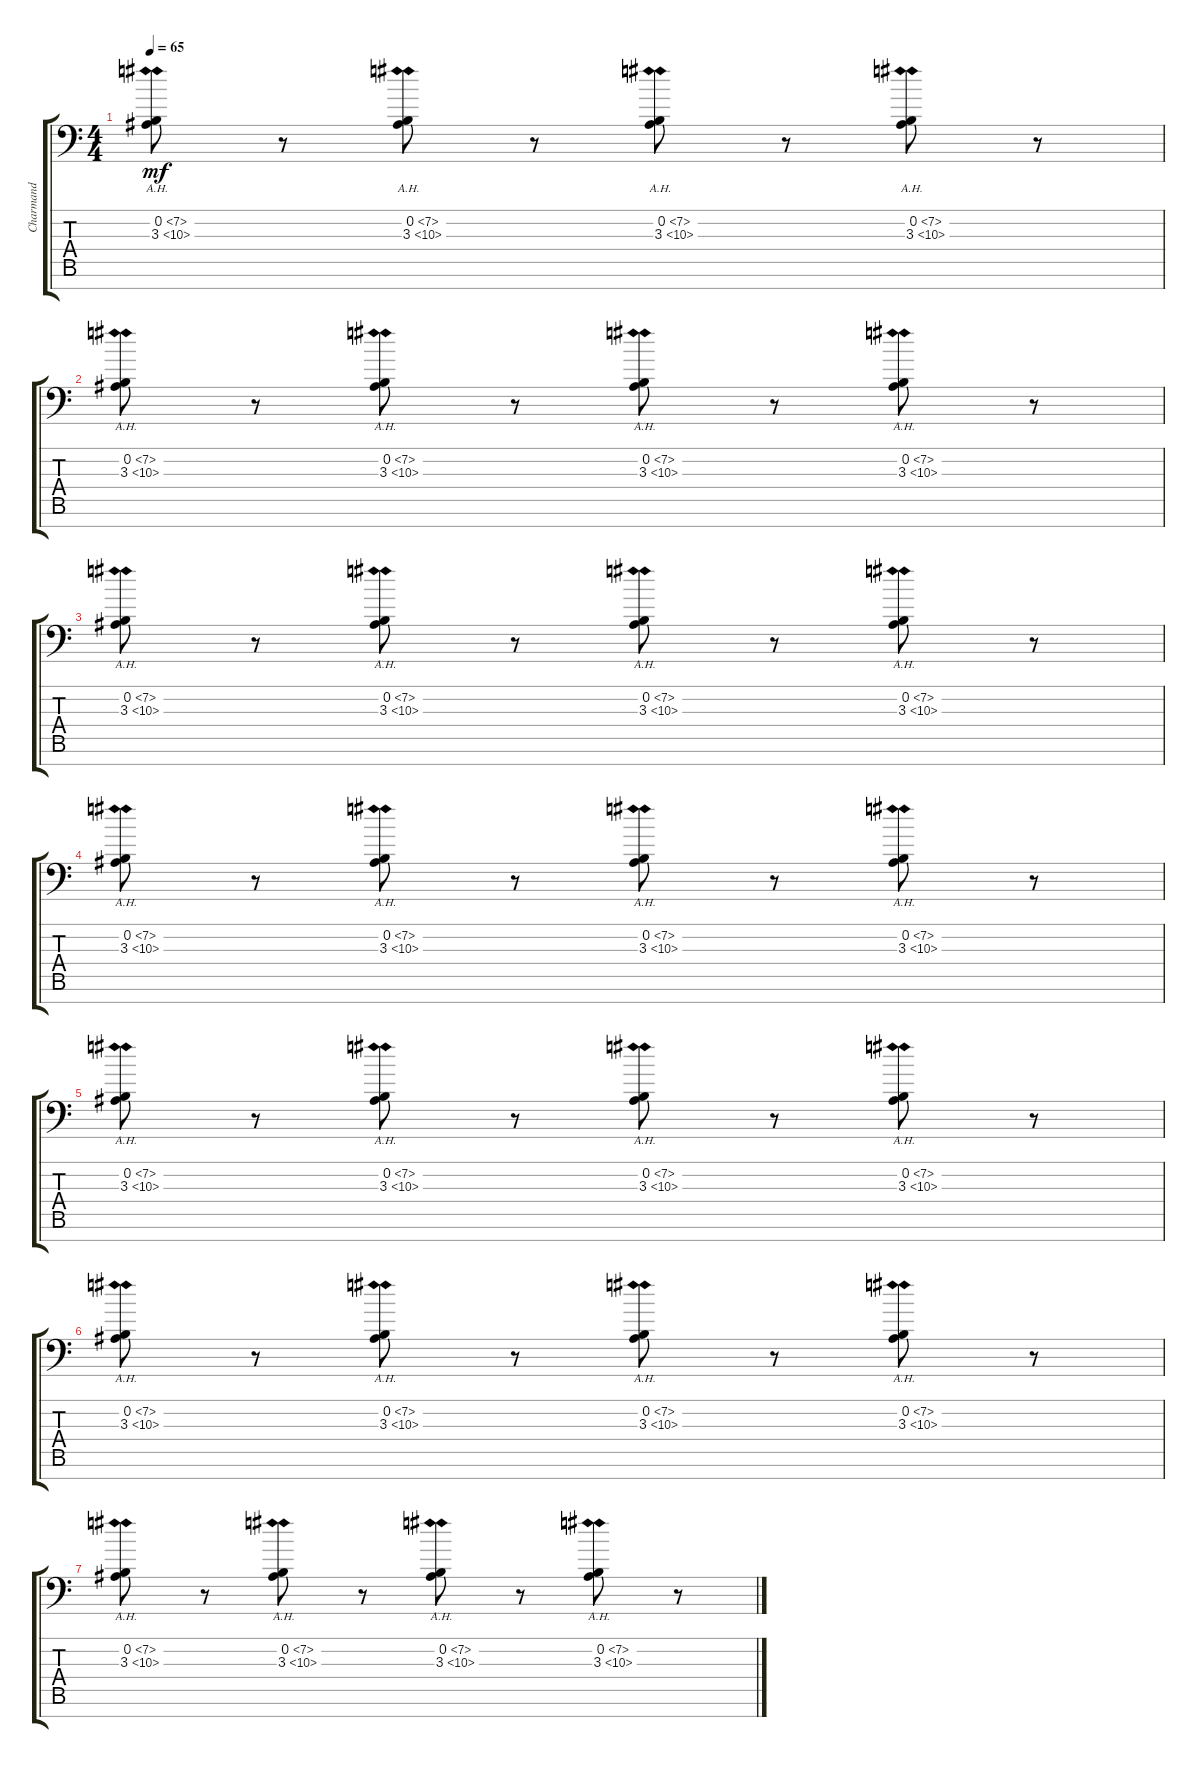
\track ("Charmand" "Charmand") {instrument stringensemble1}
\staff {score tabs}
\tuning (E4 B3 G3 D3 A2 E2 C-1) {hide}
\ts (4 4)
\tempo 65
\clef f4
\ks c
(0.2{ah 7} 3.3{ah 7}).8{dy mf} r.8 (0.2{ah 7} 3.3{ah 7}).8 r.8 (0.2{ah 7} 3.3{ah 7}).8 r.8 (0.2{ah 7} 3.3{ah 7}).8 r.8 |
(0.2{ah 7} 3.3{ah 7}).8 r.8 (0.2{ah 7} 3.3{ah 7}).8 r.8 (0.2{ah 7} 3.3{ah 7}).8 r.8 (0.2{ah 7} 3.3{ah 7}).8 r.8 |
(0.2{ah 7} 3.3{ah 7}).8 r.8 (0.2{ah 7} 3.3{ah 7}).8 r.8 (0.2{ah 7} 3.3{ah 7}).8 r.8 (0.2{ah 7} 3.3{ah 7}).8 r.8 |
(0.2{ah 7} 3.3{ah 7}).8 r.8 (0.2{ah 7} 3.3{ah 7}).8 r.8 (0.2{ah 7} 3.3{ah 7}).8 r.8 (0.2{ah 7} 3.3{ah 7}).8 r.8 |
(0.2{ah 7} 3.3{ah 7}).8 r.8 (0.2{ah 7} 3.3{ah 7}).8 r.8 (0.2{ah 7} 3.3{ah 7}).8 r.8 (0.2{ah 7} 3.3{ah 7}).8 r.8 |
(0.2{ah 7} 3.3{ah 7}).8 r.8 (0.2{ah 7} 3.3{ah 7}).8 r.8 (0.2{ah 7} 3.3{ah 7}).8 r.8 (0.2{ah 7} 3.3{ah 7}).8 r.8 |
(0.2{ah 7} 3.3{ah 7}).8 r.8 (0.2{ah 7} 3.3{ah 7}).8 r.8 (0.2{ah 7} 3.3{ah 7}).8 r.8 (0.2{ah 7} 3.3{ah 7}).8 r.8
